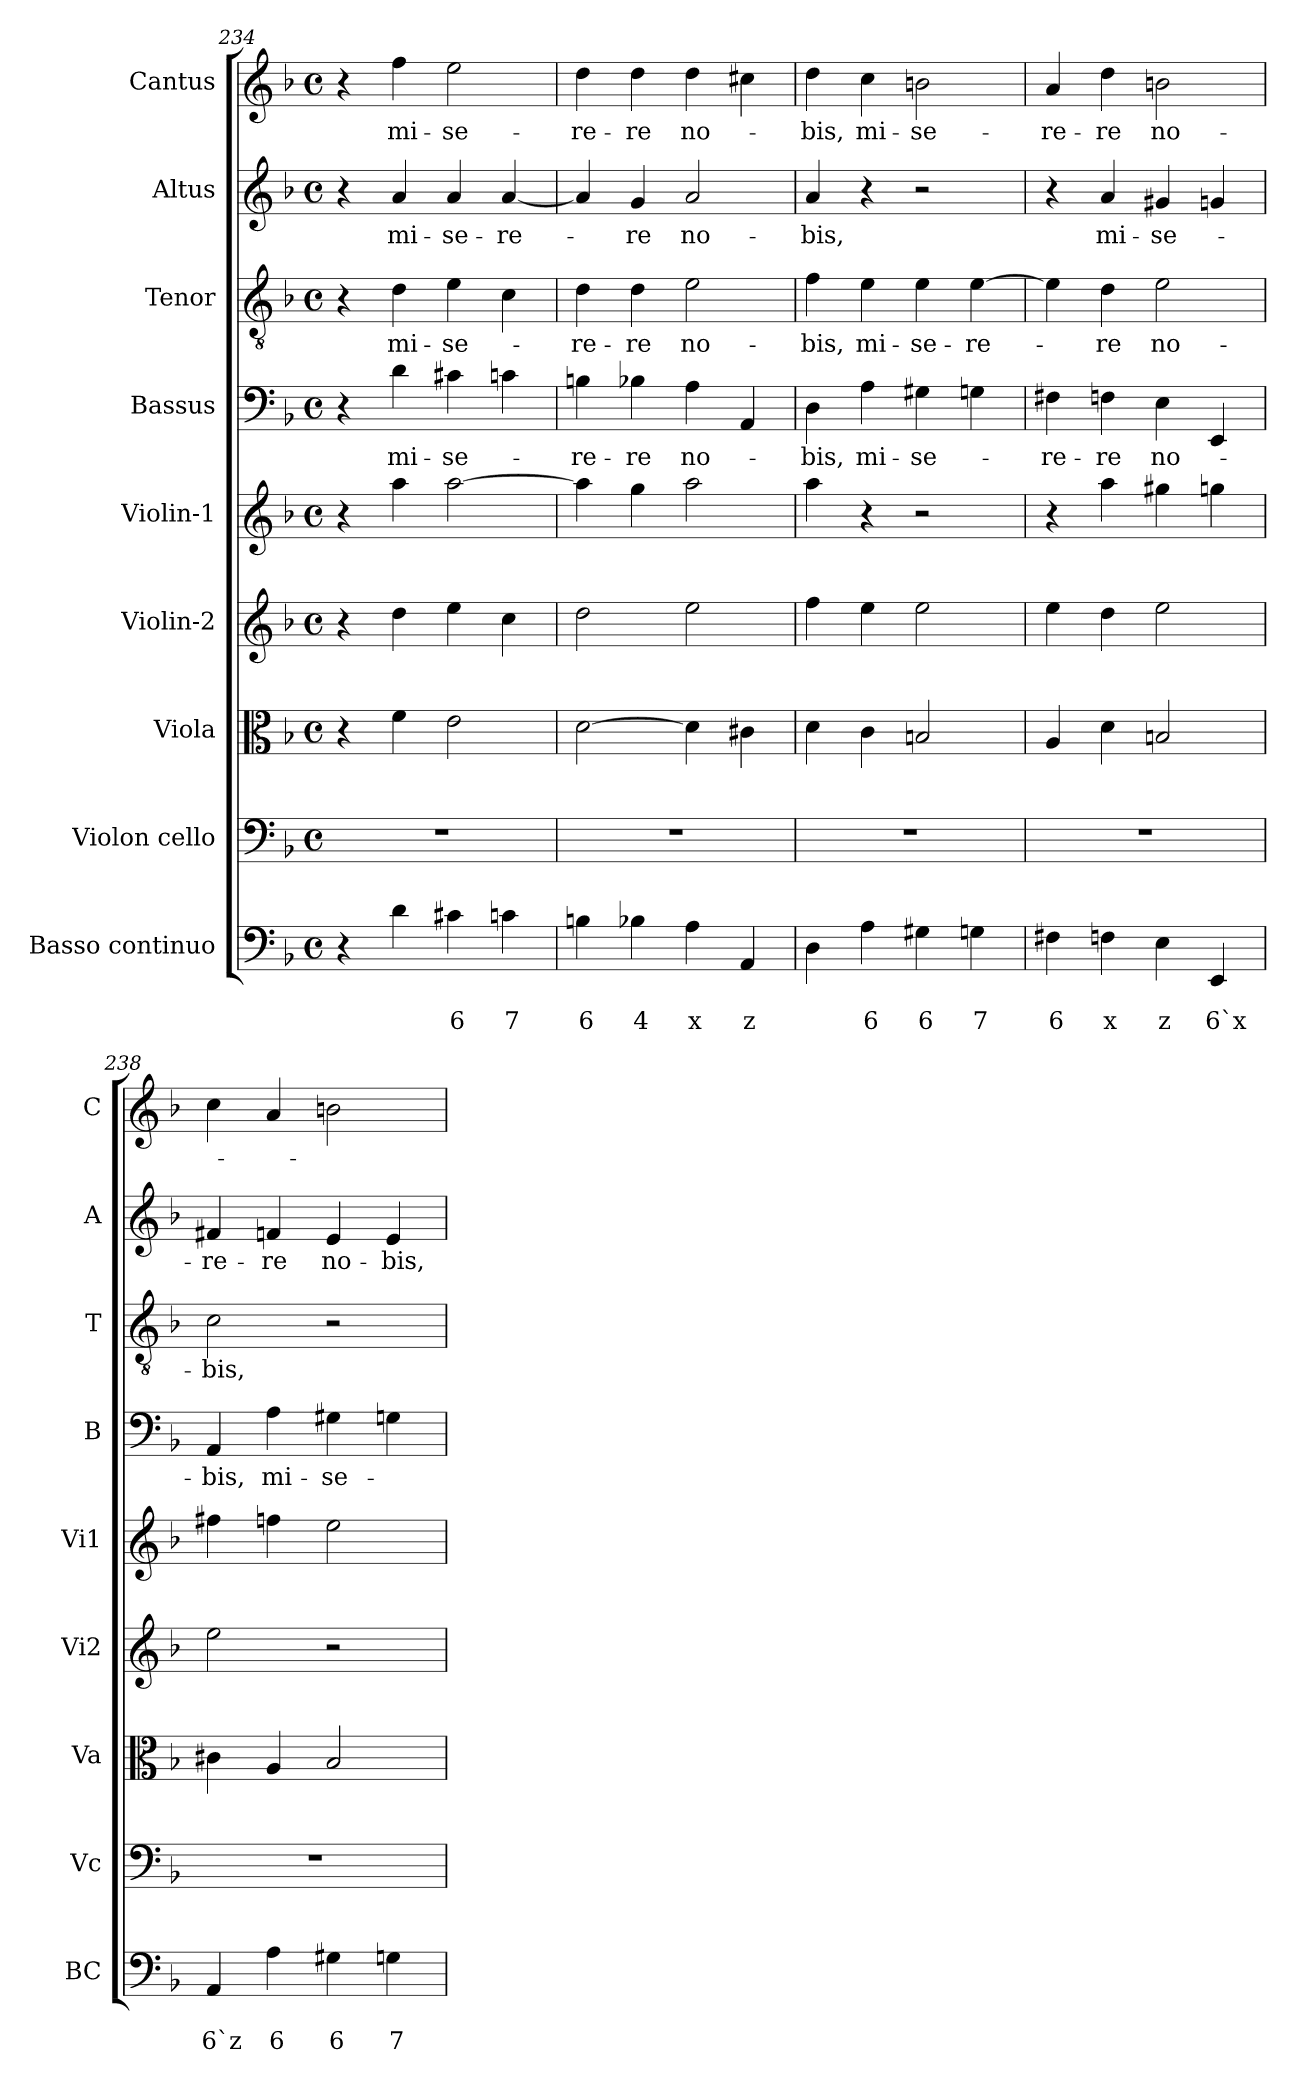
**kern	**text	**text	**kern	**kern	**kern	**kern	**kern	**text	**kern	**text	**kern	**text	**kern	**text
*part9	*part9	*part9	*part8	*part7	*part6	*part5	*part4	*part4	*part3	*part3	*part2	*part2	*part1	*part1
*staff9	*staff9	*staff9	*staff8	*staff7	*staff6	*staff5	*staff4	*staff4	*staff3	*staff3	*staff2	*staff2	*staff1	*staff1
*I"Basso continuo	*	*	*I"Violon cello	*I"Viola	*I"Violin-2	*I"Violin-1	*I"Bassus	*	*I"Tenor	*	*I"Altus	*	*I"Cantus	*
*I'BC	*	*	*I'Vc	*I'Va	*I'Vi2	*I'Vi1	*I'B	*	*I'T	*	*I'A	*	*I'C	*
*clefF4	*	*	*clefF4	*clefC3	*clefG2	*clefG2	*clefF4	*	*clefGv2	*	*clefG2	*	*clefG2	*
*k[b-]	*	*	*k[b-]	*k[b-]	*k[b-]	*k[b-]	*k[b-]	*	*k[b-]	*	*k[b-]	*	*k[b-]	*
*F:	*	*	*F:	*F:	*F:	*F:	*F:	*	*F:	*	*F:	*	*F:	*
*M4/4	*	*	*M4/4	*M4/4	*M4/4	*M4/4	*M4/4	*	*M4/4	*	*M4/4	*	*M4/4	*
*met(c)	*	*	*met(c)	*met(c)	*met(c)	*met(c)	*met(c)	*	*met(c)	*	*met(c)	*	*met(c)	*
=234	=234	=234	=234	=234	=234	=234	=234	=234	=234	=234	=234	=234	=234	=234
4r	.	.	1r	4r	4r	4r	4r	.	4r	.	4r	.	4r	.
!	!	!	!	!	!	!	!	!LO:LY:b	!	!LO:LY:b	!	!LO:LY:b	!	!LO:LY:b
4d\	.	.	.	4f\	4dd\	4aa\	4d\	mi-	4d\	mi-	4a/	mi-	4ff\	mi-
!	!	!LO:LY:b	!	!	!	!	!	!LO:LY:b	!	!LO:LY:b	!	!LO:LY:b	!	!LO:LY:b
4c#X\	.	6	.	2e\	4ee\	[2aa\	4c#X\	-se-	4e\	-se-	4a/	-se-	2ee\	-se-
!	!	!LO:LY:b	!	!	!	!	!	!	!	!	!	!LO:LY:b	!	!
4cn\	.	7	.	.	4cc\	.	4cn\	.	4c\	.	[4a/	-re-	.	.
=235	=235	=235	=235	=235	=235	=235	=235	=235	=235	=235	=235	=235	=235	=235
!	!	!LO:LY:b	!	!	!	!	!	!LO:LY:b	!	!LO:LY:b	!	!	!	!LO:LY:b
4Bn\	.	6	1r	[2d\	2dd\	4aa\]	4Bn\	-re-	4d\	-re-	4a/]	.	4dd\	-re-
!	!	!LO:LY:b	!	!	!	!	!	!LO:LY:b	!	!LO:LY:b	!	!LO:LY:b	!	!LO:LY:b
4B-X\	.	4	.	.	.	4gg\	4B-X\	-re	4d\	-re	4g/	-re	4dd\	-re
!	!	!LO:LY:b	!	!	!	!	!	!LO:LY:b	!	!LO:LY:b	!	!LO:LY:b	!	!LO:LY:b
4A\	.	x	.	4d\]	2ee\	2aa\	4A\	no-	2e\	no-	2a/	no-	4dd\	no-
!	!	!LO:LY:b	!	!	!	!	!	!	!	!	!	!	!	!
4AA/	.	z	.	4c#X\	.	.	4AA/	.	.	.	.	.	4cc#X\	.
!!LO:LB:g=z
=236	=236	=236	=236	=236	=236	=236	=236	=236	=236	=236	=236	=236	=236	=236
!	!	!	!	!	!	!	!	!LO:LY:b	!	!LO:LY:b	!	!LO:LY:b	!	!LO:LY:b
4D\	.	.	1r	4d\	4ff\	4aa\	4D\	-bis,	4f\	-bis,	4a/	-bis,	4dd\	-bis,
!	!	!LO:LY:b	!	!	!	!	!	!LO:LY:b	!	!LO:LY:b	!	!	!	!LO:LY:b
4A\	.	6	.	4c\	4ee\	4r	4A\	mi-	4e\	mi-	4r	.	4cc\	mi-
!	!	!LO:LY:b	!	!	!	!	!	!LO:LY:b	!	!LO:LY:b	!	!	!	!LO:LY:b
4G#X\	.	6	.	2Bn/	2ee\	2r	4G#X\	-se-	4e\	-se-	2r	.	2bn\	-se-
!	!	!LO:LY:b	!	!	!	!	!	!	!	!LO:LY:b	!	!	!	!
4Gn\	.	7	.	.	.	.	4Gn\	.	[4e\	-re-	.	.	.	.
=237	=237	=237	=237	=237	=237	=237	=237	=237	=237	=237	=237	=237	=237	=237
!	!	!LO:LY:b	!	!	!	!	!	!LO:LY:b	!	!	!	!	!	!LO:LY:b
4F#X\	.	6	1r	4A/	4ee\	4r	4F#X\	-re-	4e\]	.	4r	.	4a/	-re-
!	!	!LO:LY:b	!	!	!	!	!	!LO:LY:b	!	!LO:LY:b	!	!LO:LY:b	!	!LO:LY:b
4Fn\	.	x	.	4d\	4dd\	4aa\	4Fn\	-re	4d\	-re	4a/	mi-	4dd\	-re
!	!	!LO:LY:b	!	!	!	!	!	!LO:LY:b	!	!LO:LY:b	!	!LO:LY:b	!	!LO:LY:b
4E\	.	z	.	2Bn/	2ee\	4gg#X\	4E\	no-	2e\	no-	4g#X/	-se-	2bn\	no-
!	!	!LO:LY:b	!	!	!	!	!	!	!	!	!	!	!	!
4EE/	.	6`x	.	.	.	4ggn\	4EE/	.	.	.	4gn/	.	.	.
=238	=238	=238	=238	=238	=238	=238	=238	=238	=238	=238	=238	=238	=238	=238
!	!	!LO:LY:b	!	!	!	!	!	!LO:LY:b	!	!LO:LY:b	!	!LO:LY:b	!	!
4AA/	.	6`z	1r	4c#X\	2ee\	4ff#X\	4AA/	-bis,	2c\	-bis,	4f#X/	-re-	4cc\	.
!	!	!LO:LY:b	!	!	!	!	!	!LO:LY:b	!	!	!	!LO:LY:b	!	!
4A\	.	6	.	4A/	.	4ffn\	4A\	mi-	.	.	4fn/	-re	4a/	.
!	!	!LO:LY:b	!	!	!	!	!	!LO:LY:b	!	!	!	!LO:LY:b	!	!
4G#X\	.	6	.	2B-/	2r	2ee\	4G#X\	-se-	2r	.	4e/	no-	2bn\	.
!	!	!LO:LY:b	!	!	!	!	!	!	!	!	!	!LO:LY:b	!	!
4Gn\	.	7	.	.	.	.	4Gn\	.	.	.	4e/	-bis,	.	.
=	=	=	=	=	=	=	=	=	=	=	=	=	=	=
*-	*-	*-	*-	*-	*-	*-	*-	*-	*-	*-	*-	*-	*-	*-
